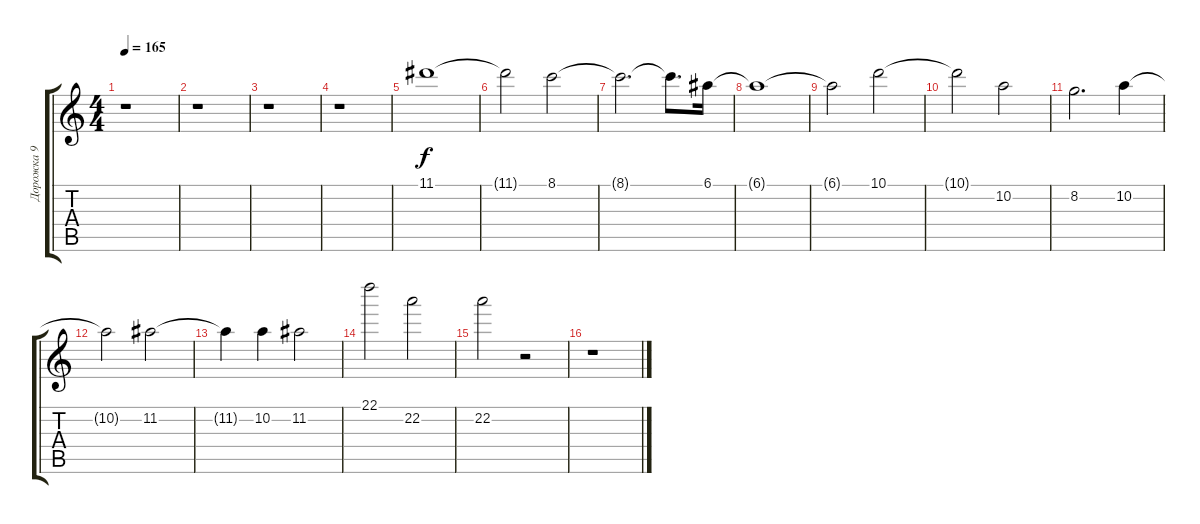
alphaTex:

\track ("Дорожка 9" "Дорожка 9") {instrument overdrivenguitar}
\staff {score tabs}
\tuning (E4 B3 G3 D3 A2 E2) {hide}
\ts (4 4)
\tempo 165
\clef g2
\ks c
r.1{dy f} |
r.1 |
r.1 |
r.1 |
11.1.1{volume 14} |
11.1{t}.2 8.1.2 |
8.1{t}.2{d} 8.1{t}.8{d} 6.1.16 |
6.1{t}.1 |
6.1{t}.2 10.1.2 |
10.1{t}.2 10.2.2 |
8.2.2{d} 10.2.4 |
10.2{t}.2 11.2.2 |
11.2{t}.4 10.2.4 11.2.2 |
22.1.2 22.2.2 |
22.2.2 r.2 |
r.1
